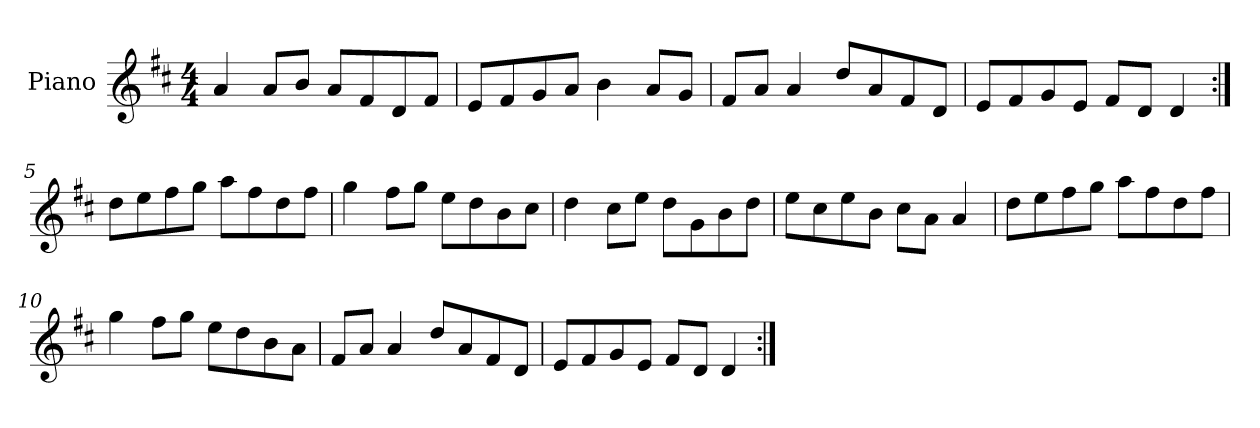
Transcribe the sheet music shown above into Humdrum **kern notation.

**kern
*part1
*staff1
*I"Piano
*I'Pno
*clefG2
*k[f#c#]
*D:
*M4/4
=1
4a/
8a/L
8b/J
8a/L
8f#/
8d/
8f#/J
=2
8e/L
8f#/
8g/
8a/J
4b\
8a/L
8g/J
=3
8f#/L
8a/J
4a/
8dd/L
8a/
8f#/
8d/J
=4
8e/L
8f#/
8g/
8e/J
8f#/L
8d/J
4d/
=5:|!
8dd\L
8ee\
8ff#\
8gg\J
8aa\L
8ff#\
8dd\
8ff#\J
=6
4gg\
8ff#\L
8gg\J
8ee\L
8dd\
8b\
8cc#\J
=7
4dd\
8cc#\L
8ee\J
8dd\L
8g\
8b\
8dd\J
=8
8ee\L
8cc#\
8ee\
8b\J
8cc#\L
8a\J
4a/
=9
8dd\L
8ee\
8ff#\
8gg\J
8aa\L
8ff#\
8dd\
8ff#\J
=10
4gg\
8ff#\L
8gg\J
8ee\L
8dd\
8b\
8a\J
=11
8f#/L
8a/J
4a/
8dd/L
8a/
8f#/
8d/J
=12
8e/L
8f#/
8g/
8e/J
8f#/L
8d/J
4d/
=:|!
*-
